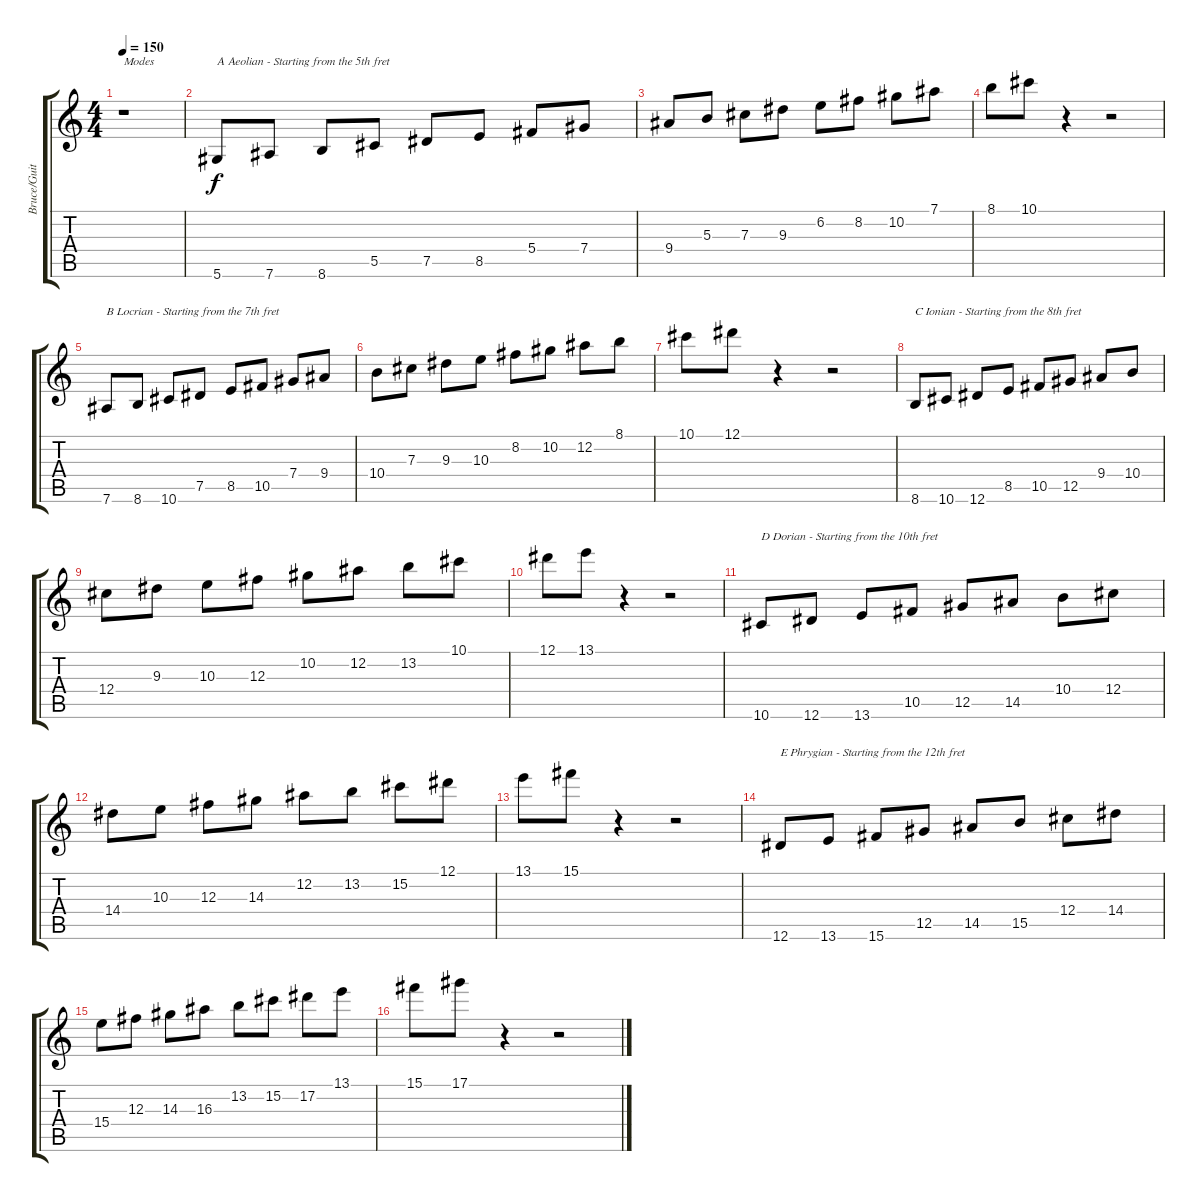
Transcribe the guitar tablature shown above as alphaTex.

\track ("Bruce/Guitar D#" "Bruce/Guit") {instrument distortionguitar}
\staff {score tabs}
\tuning (Eb4 Bb3 Gb3 Db3 Ab2 Eb2) {hide}
\ts (4 4)
\tempo 150
\clef g2
\ks c
r.1{txt "Modes" dy f instrument distortionguitar} |
5.6.8{txt "A Aeolian - Starting from the 5th fret"} 7.6.8 8.6.8 5.5.8 7.5.8 8.5.8 5.4.8 7.4.8 |
9.4.8 5.3.8 7.3.8 9.3.8 6.2.8 8.2.8 10.2.8 7.1.8 |
8.1.8 10.1.8 r.4 r.2 |
7.6.8{txt "B Locrian - Starting from the 7th fret"} 8.6.8 10.6.8 7.5.8 8.5.8 10.5.8 7.4.8 9.4.8 |
10.4.8 7.3.8 9.3.8 10.3.8 8.2.8 10.2.8 12.2.8 8.1.8 |
10.1.8 12.1.8 r.4 r.2 |
8.6.8{txt "C Ionian - Starting from the 8th fret"} 10.6.8 12.6.8 8.5.8 10.5.8 12.5.8 9.4.8 10.4.8 |
12.4.8 9.3.8 10.3.8 12.3.8 10.2.8 12.2.8 13.2.8 10.1.8 |
12.1.8 13.1.8 r.4 r.2 |
10.6.8{txt "D Dorian - Starting from the 10th fret"} 12.6.8 13.6.8 10.5.8 12.5.8 14.5.8 10.4.8 12.4.8 |
14.4.8 10.3.8 12.3.8 14.3.8 12.2.8 13.2.8 15.2.8 12.1.8 |
13.1.8 15.1.8 r.4 r.2 |
12.6.8{txt "E Phrygian - Starting from the 12th fret"} 13.6.8 15.6.8 12.5.8 14.5.8 15.5.8 12.4.8 14.4.8 |
15.4.8 12.3.8 14.3.8 16.3.8 13.2.8 15.2.8 17.2.8 13.1.8 |
15.1.8 17.1.8 r.4 r.2
